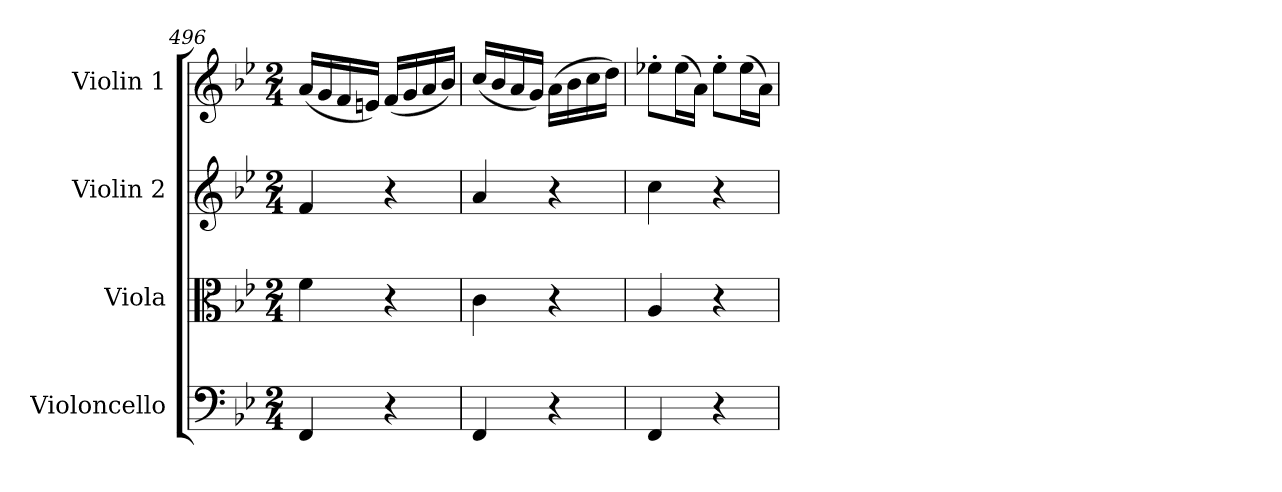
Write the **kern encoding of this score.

**kern	**kern	**kern	**kern
*part4	*part3	*part2	*part1
*staff4	*staff3	*staff2	*staff1
*I"Violoncello	*I"Viola	*I"Violin 2	*I"Violin 1
*I'Vc	*I'Vla	*I'Vln	*I'Vln
*clefF4	*clefC3	*clefG2	*clefG2
*k[b-e-]	*k[b-e-]	*k[b-e-]	*k[b-e-]
*M2/4	*M2/4	*M2/4	*M2/4
=496	=496	=496	=496
4FF/	4f\	4f/	(<16a/LL
.	.	.	16g/
.	.	.	16f/
.	.	.	16en/JJ)
4r	4r	4r	(<16f/LL
.	.	.	16g/
.	.	.	16a/
.	.	.	16b-/JJ)
=497	=497	=497	=497
4FF/	4c\	4a/	(<16cc/LL
.	.	.	16b-/
.	.	.	16a/
.	.	.	16g/JJ)
4r	4r	4r	(>16a\LL
.	.	.	16b-\
.	.	.	16cc\
.	.	.	16dd\JJ)
=498	=498	=498	=498
4FF/	4A/	4cc\	8ee-X'\L
.	.	.	(>16ee-\L
.	.	.	16a\JJ)
4r	4r	4r	8ee-'\L
.	.	.	(>16ee-\L
.	.	.	16a\JJ)
=	=	=	=
*-	*-	*-	*-
